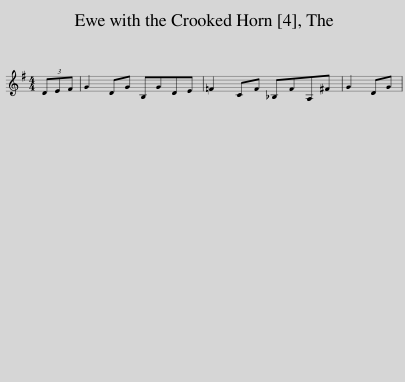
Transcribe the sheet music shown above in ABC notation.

X:1
L:1/8
M:4/4
I:linebreak $
K:G
V:1 treble
V:1
 (3DEF | G2 DG B,GDE | =F2 CF _B,FA,^F | G2 DG | %4
